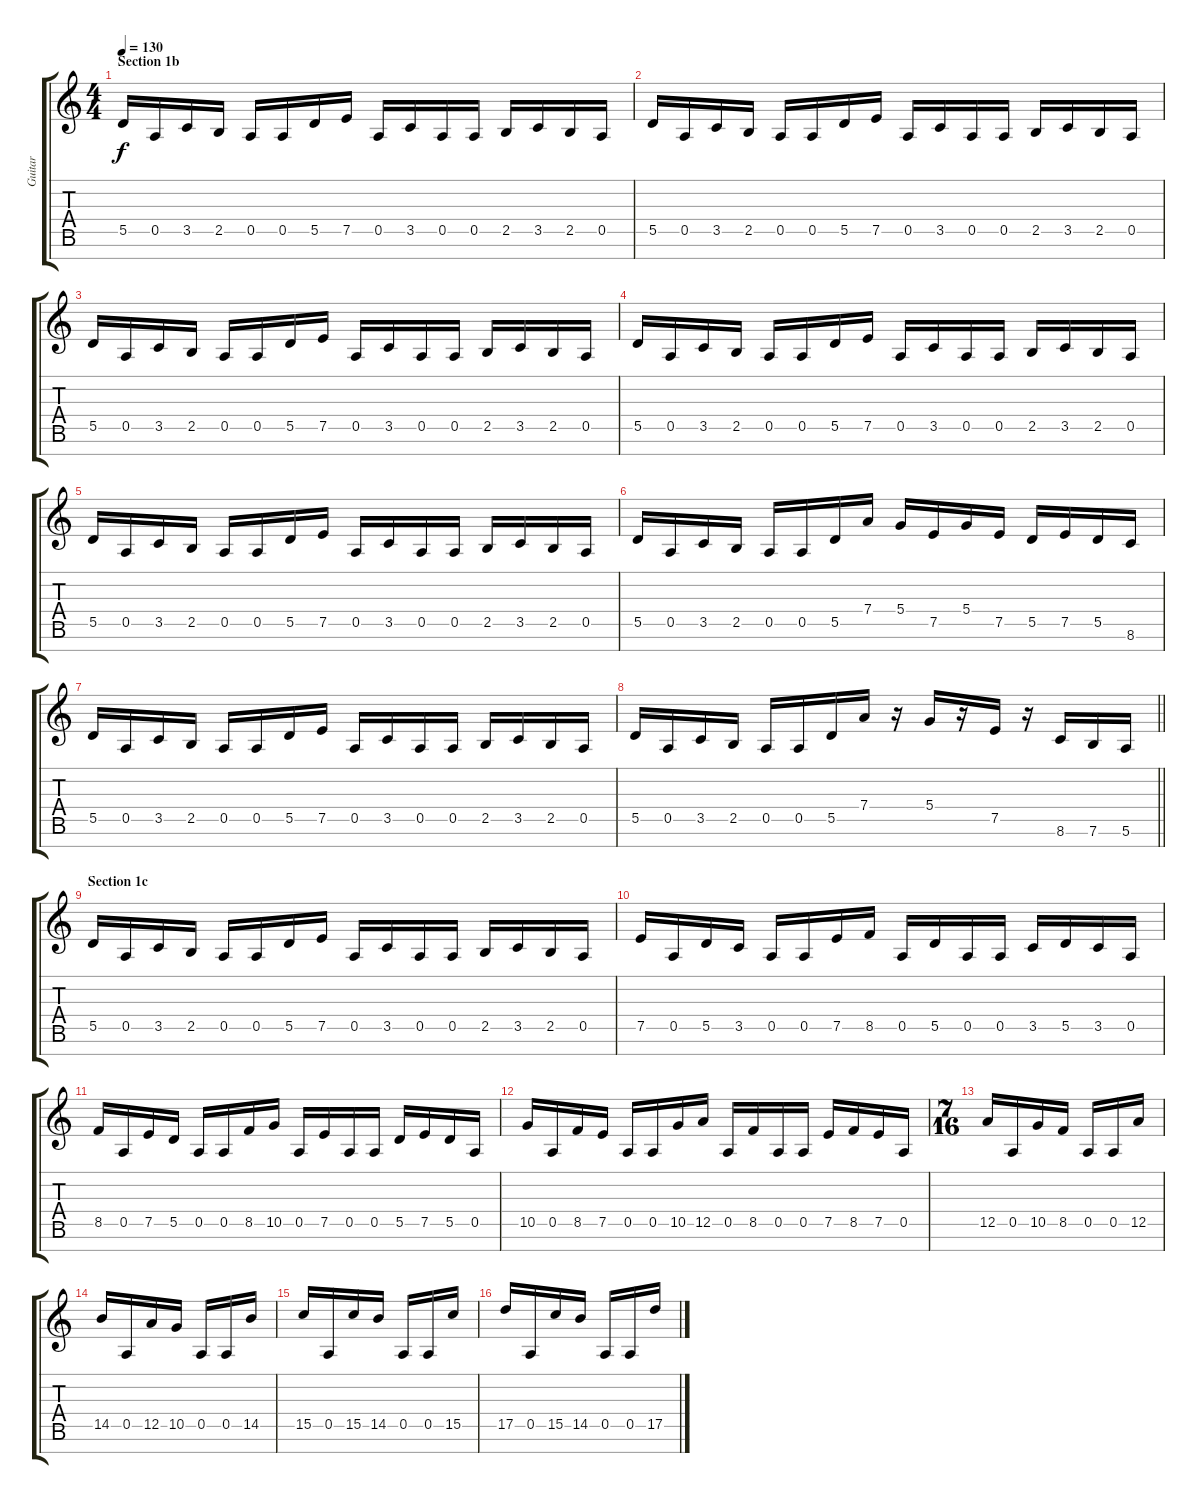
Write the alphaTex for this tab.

\track ("Guitar" "Guitar") {instrument distortionguitar}
\staff {score tabs}
\tuning (E4 B3 G3 D3 A2 E2 B1) {hide}
\ts (4 4)
\section ("" "Section 1b")
\tempo 130
\clef g2
\ks c
5.5.16{dy f} 0.5.16 3.5.16 2.5.16 0.5.16 0.5.16 5.5.16 7.5.16 0.5.16 3.5.16 0.5.16 0.5.16 2.5.16 3.5.16 2.5.16 0.5.16 |
5.5.16 0.5.16 3.5.16 2.5.16 0.5.16 0.5.16 5.5.16 7.5.16 0.5.16 3.5.16 0.5.16 0.5.16 2.5.16 3.5.16 2.5.16 0.5.16 |
5.5.16 0.5.16 3.5.16 2.5.16 0.5.16 0.5.16 5.5.16 7.5.16 0.5.16 3.5.16 0.5.16 0.5.16 2.5.16 3.5.16 2.5.16 0.5.16 |
5.5.16 0.5.16 3.5.16 2.5.16 0.5.16 0.5.16 5.5.16 7.5.16 0.5.16 3.5.16 0.5.16 0.5.16 2.5.16 3.5.16 2.5.16 0.5.16 |
5.5.16 0.5.16 3.5.16 2.5.16 0.5.16 0.5.16 5.5.16 7.5.16 0.5.16 3.5.16 0.5.16 0.5.16 2.5.16 3.5.16 2.5.16 0.5.16 |
5.5.16 0.5.16 3.5.16 2.5.16 0.5.16 0.5.16 5.5.16 7.4.16 5.4.16 7.5.16 5.4.16 7.5.16 5.5.16 7.5.16 5.5.16 8.6.16 |
5.5.16 0.5.16 3.5.16 2.5.16 0.5.16 0.5.16 5.5.16 7.5.16 0.5.16 3.5.16 0.5.16 0.5.16 2.5.16 3.5.16 2.5.16 0.5.16 |
\barLineRight lightlight
5.5.16 0.5.16 3.5.16 2.5.16 0.5.16 0.5.16 5.5.16 7.4.16 r.16 5.4.16 r.16 7.5.16 r.16 8.6.16 7.6.16 5.6.16 |
\section ("" "Section 1c")
5.5.16 0.5.16 3.5.16 2.5.16 0.5.16 0.5.16 5.5.16 7.5.16 0.5.16 3.5.16 0.5.16 0.5.16 2.5.16 3.5.16 2.5.16 0.5.16 |
7.5.16 0.5.16 5.5.16 3.5.16 0.5.16 0.5.16 7.5.16 8.5.16 0.5.16 5.5.16 0.5.16 0.5.16 3.5.16 5.5.16 3.5.16 0.5.16 |
8.5.16 0.5.16 7.5.16 5.5.16 0.5.16 0.5.16 8.5.16 10.5.16 0.5.16 7.5.16 0.5.16 0.5.16 5.5.16 7.5.16 5.5.16 0.5.16 |
10.5.16 0.5.16 8.5.16 7.5.16 0.5.16 0.5.16 10.5.16 12.5.16 0.5.16 8.5.16 0.5.16 0.5.16 7.5.16 8.5.16 7.5.16 0.5.16 |
\ts (7 16)
12.5.16 0.5.16 10.5.16 8.5.16 0.5.16 0.5.16 12.5.16 |
14.5.16 0.5.16 12.5.16 10.5.16 0.5.16 0.5.16 14.5.16 |
15.5.16 0.5.16 15.5.16 14.5.16 0.5.16 0.5.16 15.5.16 |
17.5.16 0.5.16 15.5.16 14.5.16 0.5.16 0.5.16 17.5.16
